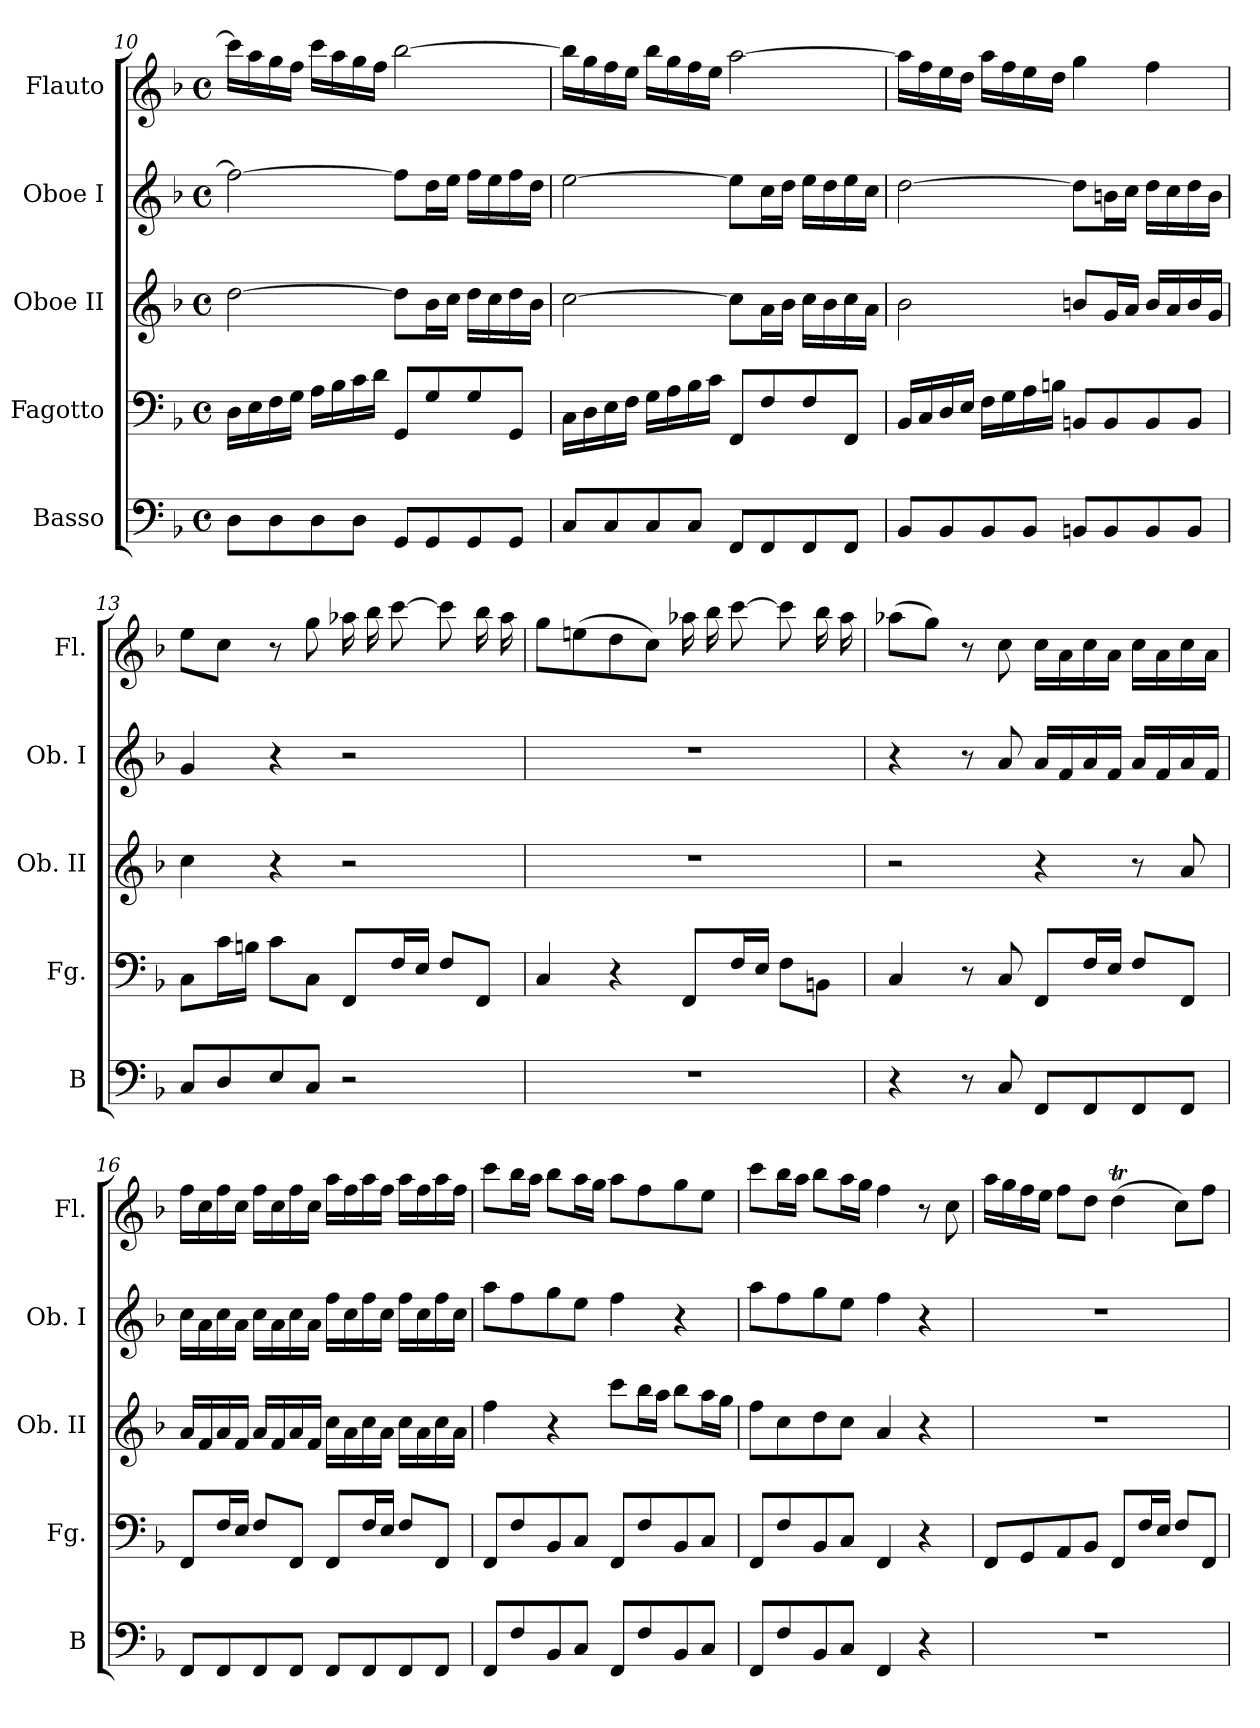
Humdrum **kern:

**kern	**kern	**kern	**kern	**kern
*part5	*part4	*part3	*part2	*part1
*staff5	*staff4	*staff3	*staff2	*staff1
*I"Basso	*I"Fagotto	*I"Oboe II	*I"Oboe I	*I"Flauto
*I'B	*I'Fg.	*I'Ob. II	*I'Ob. I	*I'Fl.
*clefF4	*clefF4	*clefG2	*clefG2	*clefG2
*k[b-]	*k[b-]	*k[b-]	*k[b-]	*k[b-]
*F:	*F:	*F:	*F:	*F:
*M4/4	*M4/4	*M4/4	*M4/4	*M4/4
*met(c)	*met(c)	*met(c)	*met(c)	*met(c)
=10	=10	=10	=10	=10
8DL	16DLL	[2dd	2ff_	16cccLL]
.	16E	.	.	16aa
8D	16F	.	.	16gg
.	16GJJ	.	.	16ffJJ
8D	16ALL	.	.	16cccLL
.	16B-	.	.	16aa
8DJ	16c	.	.	16gg
.	16dJJ	.	.	16ffJJ
8GGL	8GGL	8ddL]	8ffL]	[2bb-
8GG	8G	16b-L	16ddL	.
.	.	16ccJJ	16eeJJ	.
8GG	8G	16ddLL	16ffLL	.
.	.	16cc	16ee	.
8GGJ	8GGJ	16dd	16ff	.
.	.	16b-JJ	16ddJJ	.
=11	=11	=11	=11	=11
8CL	16CLL	[2cc	[2ee	16bb-LL]
.	16D	.	.	16gg
8C	16E	.	.	16ff
.	16FJJ	.	.	16eeJJ
8C	16GLL	.	.	16bb-LL
.	16A	.	.	16gg
8CJ	16B-	.	.	16ff
.	16cJJ	.	.	16eeJJ
8FFL	8FFL	8ccL]	8eeL]	[2aa
8FF	8F	16aL	16ccL	.
.	.	16b-JJ	16ddJJ	.
8FF	8F	16ccLL	16eeLL	.
.	.	16b-	16dd	.
8FFJ	8FFJ	16cc	16ee	.
.	.	16aJJ	16ccJJ	.
!!LO:LB:g=z
=12	=12	=12	=12	=12
8BB-L	16BB-LL	2b-	[2dd	16aaLL]
.	16C	.	.	16ff
8BB-	16D	.	.	16ee
.	16EJJ	.	.	16ddJJ
8BB-	16FLL	.	.	16aaLL
.	16G	.	.	16ff
8BB-J	16A	.	.	16ee
.	16BnJJ	.	.	16ddJJ
8BBnL	8BBnL	8bnL	8ddL]	4gg
8BB	8BB	16gL	16bnL	.
.	.	16aJJ	16ccJJ	.
8BB	8BB	16bLL	16ddLL	4ff
.	.	16a	16cc	.
8BBJ	8BBJ	16b	16dd	.
.	.	16gJJ	16bJJ	.
=13	=13	=13	=13	=13
8C/L	8CL	4cc	4g	8eeL
8D/	16cL	.	.	8ccJ
.	16BnJJ	.	.	.
8E/	8cL	4r	4r	8r
8C/J	8CJ	.	.	8gg
2r	8FFL	2r	2r	16aa-XLL
.	.	.	.	16bb-
.	16FL	.	.	[8cccJ
.	16EJJ	.	.	.
.	8FL	.	.	8cccL]
.	8FFJ	.	.	16bb-L
.	.	.	.	16aa-JJ
=14	=14	=14	=14	=14
1r	4C	1r	1r	8ggL
.	.	.	.	(>8een
.	4r	.	.	8dd
.	.	.	.	8ccJ)
.	8FFL	.	.	16aa-XLL
.	.	.	.	16bb-
.	16FL	.	.	[8cccJ
.	16EJJ	.	.	.
.	8FL	.	.	8cccL]
.	8BBnJ	.	.	16bb-L
.	.	.	.	16aa-JJ
=15	=15	=15	=15	=15
4r	4C	2r	4r	(>8aa-XL
.	.	.	.	8ggJ)
8r	8r	.	8r	8r
8C	8C	.	8a	8cc
8FFL	8FFL	4r	16aLL	16ccLL
.	.	.	16f	16a
8FF	16FL	.	16a	16cc
.	16EJJ	.	16fJJ	16aJJ
8FF	8FL	8r	16aLL	16ccLL
.	.	.	16f	16a
8FFJ	8FFJ	8a	16a	16cc
.	.	.	16fJJ	16aJJ
!!LO:LB:g=z
=16	=16	=16	=16	=16
8FFL	8FFL	16aLL	16ccLL	16ffLL
.	.	16f	16a	16cc
8FF	16FL	16a	16cc	16ff
.	16EJJ	16fJJ	16aJJ	16ccJJ
8FF	8FL	16aLL	16ccLL	16ffLL
.	.	16f	16a	16cc
8FFJ	8FFJ	16a	16cc	16ff
.	.	16fJJ	16aJJ	16ccJJ
8FFL	8FFL	16ccLL	16ffLL	16aaLL
.	.	16a	16cc	16ff
8FF	16FL	16cc	16ff	16aa
.	16EJJ	16aJJ	16ccJJ	16ffJJ
8FF	8FL	16ccLL	16ffLL	16aaLL
.	.	16a	16cc	16ff
8FFJ	8FFJ	16cc	16ff	16aa
.	.	16aJJ	16ccJJ	16ffJJ
=17	=17	=17	=17	=17
8FFL	8FFL	4ff	8aaL	8cccL
8F	8F	.	8ff	16bb-L
.	.	.	.	16aaJJ
8BB-	8BB-	4r	8gg	8bb-L
8CJ	8CJ	.	8eeJ	16aaL
.	.	.	.	16ggJJ
8FFL	8FFL	8cccL	4ff	8aaL
8F	8F	16bb-L	.	8ff
.	.	16aaJJ	.	.
8BB-	8BB-	8bb-L	4r	8gg
8CJ	8CJ	16aaL	.	8eeJ
.	.	16ggJJ	.	.
=18	=18	=18	=18	=18
8FFL	8FFL	8ffL	8aaL	8cccL
8F	8F	8cc	8ff	16bb-L
.	.	.	.	16aaJJ
8BB-	8BB-	8dd	8gg	8bb-L
8CJ	8CJ	8ccJ	8eeJ	16aaL
.	.	.	.	16ggJJ
4FF	4FF	4a	4ff	4ff
4r	4r	4r	4r	8r
.	.	.	.	8cc
=19	=19	=19	=19	=19
1r	8FFL	1r	1r	16aaLL
.	.	.	.	16gg
.	8GG	.	.	16ff
.	.	.	.	16eeJJ
.	8AA	.	.	8ffL
.	8BB-J	.	.	8ddJ
.	8FFL	.	.	(>4ddT
.	16FL	.	.	.
.	16EJJ	.	.	.
.	8FL	.	.	8ccL)
.	8FFJ	.	.	8ffJ
=	=	=	=	=
*-	*-	*-	*-	*-
